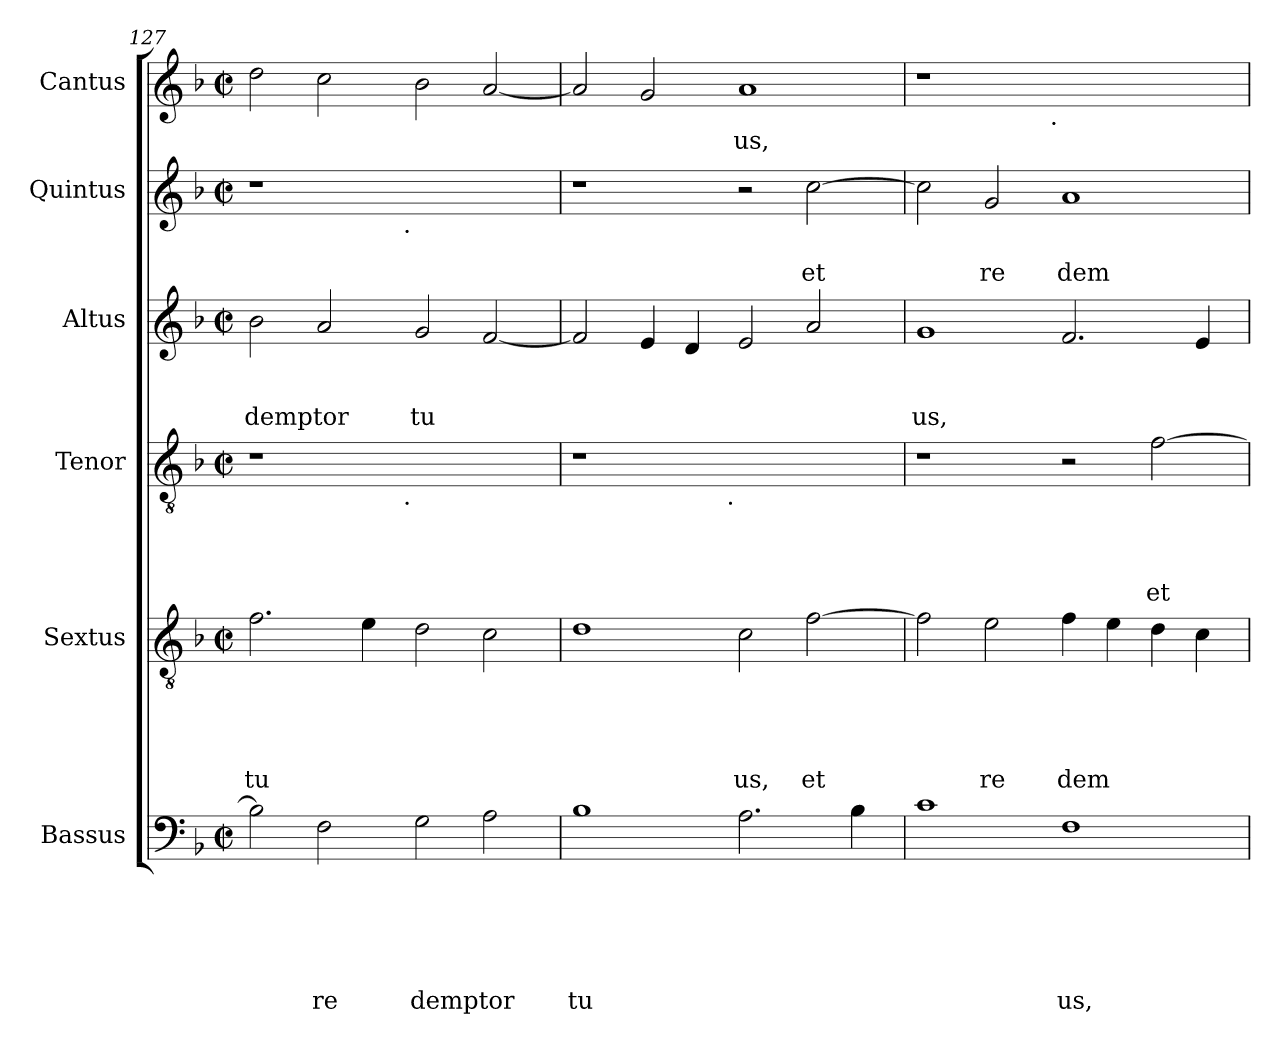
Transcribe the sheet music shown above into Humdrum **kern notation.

**kern	**text	**text	**text	**text	**text	**text	**kern	**text	**text	**text	**text	**text	**kern	**text	**text	**text	**text	**kern	**text	**text	**text	**kern	**text	**text	**kern	**text
*part6	*part6	*part6	*part6	*part6	*part6	*part6	*part5	*part5	*part5	*part5	*part5	*part5	*part4	*part4	*part4	*part4	*part4	*part3	*part3	*part3	*part3	*part2	*part2	*part2	*part1	*part1
*staff6	*staff6	*staff6	*staff6	*staff6	*staff6	*staff6	*staff5	*staff5	*staff5	*staff5	*staff5	*staff5	*staff4	*staff4	*staff4	*staff4	*staff4	*staff3	*staff3	*staff3	*staff3	*staff2	*staff2	*staff2	*staff1	*staff1
*I"Bassus	*	*	*	*	*	*	*I"Sextus	*	*	*	*	*	*I"Tenor	*	*	*	*	*I"Altus	*	*	*	*I"Quintus	*	*	*I"Cantus	*
*clefF4	*	*	*	*	*	*	*clefGv2	*	*	*	*	*	*clefGv2	*	*	*	*	*clefG2	*	*	*	*clefG2	*	*	*clefG2	*
*k[b-]	*	*	*	*	*	*	*k[b-]	*	*	*	*	*	*k[b-]	*	*	*	*	*k[b-]	*	*	*	*k[b-]	*	*	*k[b-]	*
*F:	*	*	*	*	*	*	*F:	*	*	*	*	*	*F:	*	*	*	*	*F:	*	*	*	*F:	*	*	*F:	*
*M2/2	*	*	*	*	*	*	*M2/2	*	*	*	*	*	*M2/2	*	*	*	*	*M2/2	*	*	*	*M2/2	*	*	*M2/2	*
*met(c|)	*	*	*	*	*	*	*met(c|)	*	*	*	*	*	*met(c|)	*	*	*	*	*met(c|)	*	*	*	*met(c|)	*	*	*met(c|)	*
=127	=127	=127	=127	=127	=127	=127	=127	=127	=127	=127	=127	=127	=127	=127	=127	=127	=127	=127	=127	=127	=127	=127	=127	=127	=127	=127
!	!	!	!	!	!	!	!	!	!	!	!	!LO:LY:b	!	!	!	!	!	!	!	!	!LO:LY:b	!	!	!	!	!
*	*	*	*	*	*	*	*	*	*	*	*	*	*^	*	*	*	*	*	*	*	*	*^	*	*	*	*
2B-\]	.	.	.	.	.	.	2.f\	.	.	.	.	tu	1r	2ryy	.	.	.	.	2b-\	.	.	demptor	1r	2ryy	.	.	2dd\	.
!	!	!	!	!	!	!LO:LY:b	!	!	!	!	!	!	!	!	!	!	!	!	!	!	!	!	!	!	!	!	!	!
2F\	.	.	.	.	.	re	.	.	.	.	.	.	.	4...ryy	.	.	.	.	2a/	.	.	.	.	4...ryy	.	.	2cc\	.
.	.	.	.	.	.	.	4e\	.	.	.	.	.	.	.	.	.	.	.	.	.	.	.	.	.	.	.	.	.
!	!	!	!	!	!	!	!	!	!	!	!	!	!	!	!	!	!	!	!	!	!	!	!	!LO:TX:b:t=.	!	!	!	!
!	!	!	!	!	!	!	!	!	!	!	!	!	!	!LO:TX:b:t=.	!	!	!	!	!	!	!	!	!	!	!	!	!	!
.	.	.	.	.	.	.	.	.	.	.	.	.	.	1ryy	.	.	.	.	.	.	.	.	.	1ryy	.	.	.	.
!	!	!	!	!	!	!LO:LY:b	!	!	!	!	!	!	!	!	!	!	!	!	!	!	!	!LO:LY:b	!	!	!	!	!	!
2G\	.	.	.	.	.	demptor	2d\	.	.	.	.	.	1ryy	.	.	.	.	.	2g/	.	.	tu	1ryy	.	.	.	2b-\	.
2A\	.	.	.	.	.	.	2c\	.	.	.	.	.	.	.	.	.	.	.	[<2f/	.	.	.	.	.	.	.	[<2a/	.
.	.	.	.	.	.	.	.	.	.	.	.	.	.	32ryy	.	.	.	.	.	.	.	.	.	32ryy	.	.	.	.
=128	=128	=128	=128	=128	=128	=128	=128	=128	=128	=128	=128	=128	=128	=128	=128	=128	=128	=128	=128	=128	=128	=128	=128	=128	=128	=128	=128	=128
!	!	!	!	!	!	!LO:LY:b	!	!	!	!	!	!	!	!	!	!	!	!	!	!	!	!	!	!	!	!	!	!
*	*	*	*	*	*	*	*	*	*	*	*	*	*	*	*	*	*	*	*	*	*	*	*v	*v	*	*	*	*
1B-	.	.	.	.	.	tu	1d	.	.	.	.	.	1r	2ryy	.	.	.	.	2f/]	.	.	.	1r	.	.	2a/]	.
.	.	.	.	.	.	.	.	.	.	.	.	.	.	4...ryy	.	.	.	.	4e/	.	.	.	.	.	.	2g/	.
.	.	.	.	.	.	.	.	.	.	.	.	.	.	.	.	.	.	.	4d/	.	.	.	.	.	.	.	.
!	!	!	!	!	!	!	!	!	!	!	!	!	!	!LO:TX:b:t=.	!	!	!	!	!	!	!	!	!	!	!	!	!
.	.	.	.	.	.	.	.	.	.	.	.	.	.	1ryy	.	.	.	.	.	.	.	.	.	.	.	.	.
!	!	!	!	!	!	!	!	!	!	!	!	!LO:LY:b	!	!	!	!	!	!	!	!	!	!	!	!	!	!	!LO:LY:b
2.A\	.	.	.	.	.	.	2c\	.	.	.	.	us,	1ryy	.	.	.	.	.	2e/	.	.	.	2r	.	.	1a	us,
!	!	!	!	!	!	!	!	!	!	!	!	!LO:LY:b	!	!	!	!	!	!	!	!	!	!	!	!	!LO:LY:b	!	!
.	.	.	.	.	.	.	[>2f\	.	.	.	.	et	.	.	.	.	.	.	2a/	.	.	.	[>2cc\	.	et	.	.
4B-\	.	.	.	.	.	.	.	.	.	.	.	.	.	.	.	.	.	.	.	.	.	.	.	.	.	.	.
.	.	.	.	.	.	.	.	.	.	.	.	.	.	32ryy	.	.	.	.	.	.	.	.	.	.	.	.	.
=129	=129	=129	=129	=129	=129	=129	=129	=129	=129	=129	=129	=129	=129	=129	=129	=129	=129	=129	=129	=129	=129	=129	=129	=129	=129	=129	=129
!	!	!	!	!	!	!	!	!	!	!	!	!	!	!	!	!	!	!	!	!	!	!LO:LY:b	!	!	!	!	!
*	*	*	*	*	*	*	*	*	*	*	*	*	*v	*v	*	*	*	*	*	*	*	*	*	*	*	*^	*
1c	.	.	.	.	.	.	2f\]	.	.	.	.	.	1r	.	.	.	.	1g	.	.	us,	2cc\]	.	.	1r	2ryy	.
!	!	!	!	!	!	!	!	!	!	!	!	!LO:LY:b	!	!	!	!	!	!	!	!	!	!	!	!LO:LY:b	!	!	!
.	.	.	.	.	.	.	2e\	.	.	.	.	re	.	.	.	.	.	.	.	.	.	2g/	.	re	.	4...ryy	.
!	!	!	!	!	!	!	!	!	!	!	!	!	!	!	!	!	!	!	!	!	!	!	!	!	!	!LO:TX:b:t=.	!
.	.	.	.	.	.	.	.	.	.	.	.	.	.	.	.	.	.	.	.	.	.	.	.	.	.	1ryy	.
!	!	!	!	!	!	!LO:LY:b	!	!	!	!	!	!LO:LY:b	!	!	!	!	!	!	!	!	!	!	!	!LO:LY:b	!	!	!
1F	.	.	.	.	.	us,	4f\	.	.	.	.	dem	2r	.	.	.	.	2.f/	.	.	.	1a	.	dem	1ryy	.	.
.	.	.	.	.	.	.	4e\	.	.	.	.	.	.	.	.	.	.	.	.	.	.	.	.	.	.	.	.
!	!	!	!	!	!	!	!	!	!	!	!	!	!	!	!	!	!LO:LY:b	!	!	!	!	!	!	!	!	!	!
.	.	.	.	.	.	.	4d\	.	.	.	.	.	[>2f\	.	.	.	et	.	.	.	.	.	.	.	.	.	.
.	.	.	.	.	.	.	4c\	.	.	.	.	.	.	.	.	.	.	4e/	.	.	.	.	.	.	.	.	.
.	.	.	.	.	.	.	.	.	.	.	.	.	.	.	.	.	.	.	.	.	.	.	.	.	.	32ryy	.
*	*	*	*	*	*	*	*	*	*	*	*	*	*	*	*	*	*	*	*	*	*	*	*	*	*v	*v	*
=	=	=	=	=	=	=	=	=	=	=	=	=	=	=	=	=	=	=	=	=	=	=	=	=	=	=
*-	*-	*-	*-	*-	*-	*-	*-	*-	*-	*-	*-	*-	*-	*-	*-	*-	*-	*-	*-	*-	*-	*-	*-	*-	*-	*-
